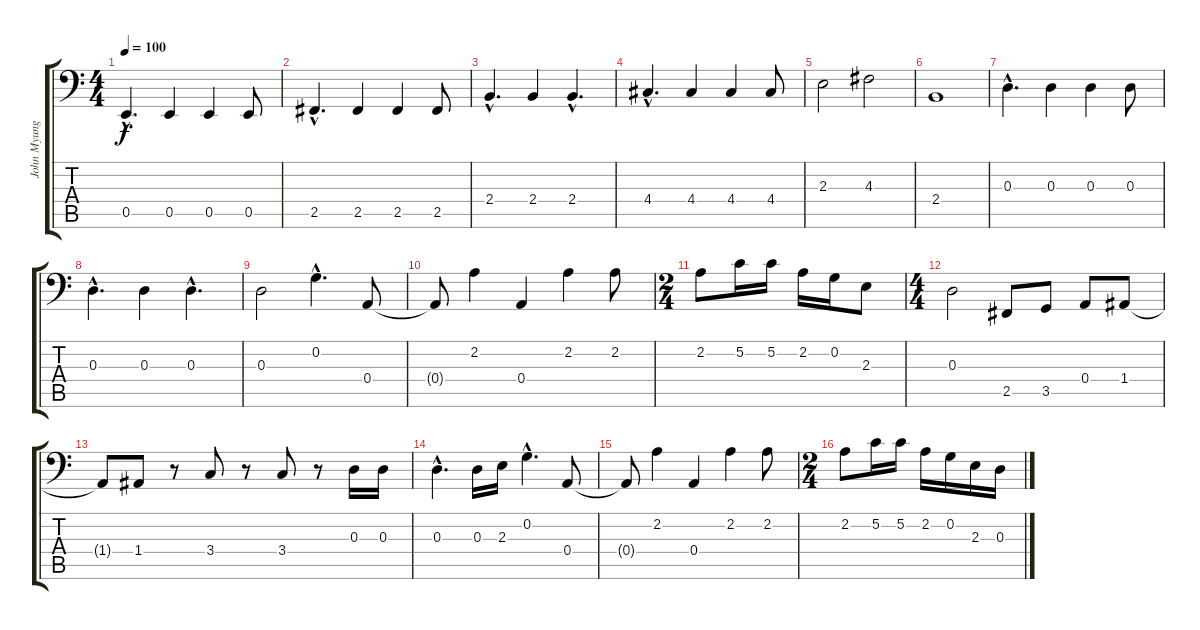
\track ("John Myung - 6 Strings Bass" "John Myung") {instrument electricbassfinger}
\staff {score tabs}
\tuning (C3 G2 D2 A1 E1 B0) {hide}
\ts (4 4)
\tempo 100
\clef f4
\ks c
0.5{hac}.4{d dy f} 0.5.4 0.5.4 0.5.8 |
2.5{hac}.4{d} 2.5.4 2.5.4 2.5.8 |
2.4{hac}.4{d} 2.4.4 2.4{hac}.4{d} |
4.4{hac}.4{d} 4.4.4 4.4.4 4.4.8 |
2.3.2 4.3.2 |
2.4.1 |
0.3{hac}.4{d} 0.3.4 0.3.4 0.3.8 |
0.3{hac}.4{d} 0.3.4 0.3{hac}.4{d} |
0.3.2 0.2{hac}.4{d} 0.4.8 |
0.4{t}.8 2.2.4 0.4.4 2.2.4 2.2.8 |
\ts (2 4)
2.2.8 5.2.16 5.2.16 2.2.16 0.2.16 2.3.8 |
\ts (4 4)
0.3.2 2.5.8 3.5.8 0.4.8 1.4.8 |
1.4{t}.8 1.4.8 r.8 3.4.8 r.8 3.4.8 r.8 0.3.16 0.3.16 |
0.3{hac}.4{d} 0.3.16 2.3.16 0.2{hac}.4{d} 0.4.8 |
0.4{t}.8 2.2.4 0.4.4 2.2.4 2.2.8 |
\ts (2 4)
2.2.8 5.2.16 5.2.16 2.2.16 0.2.16 2.3.16 0.3.16
